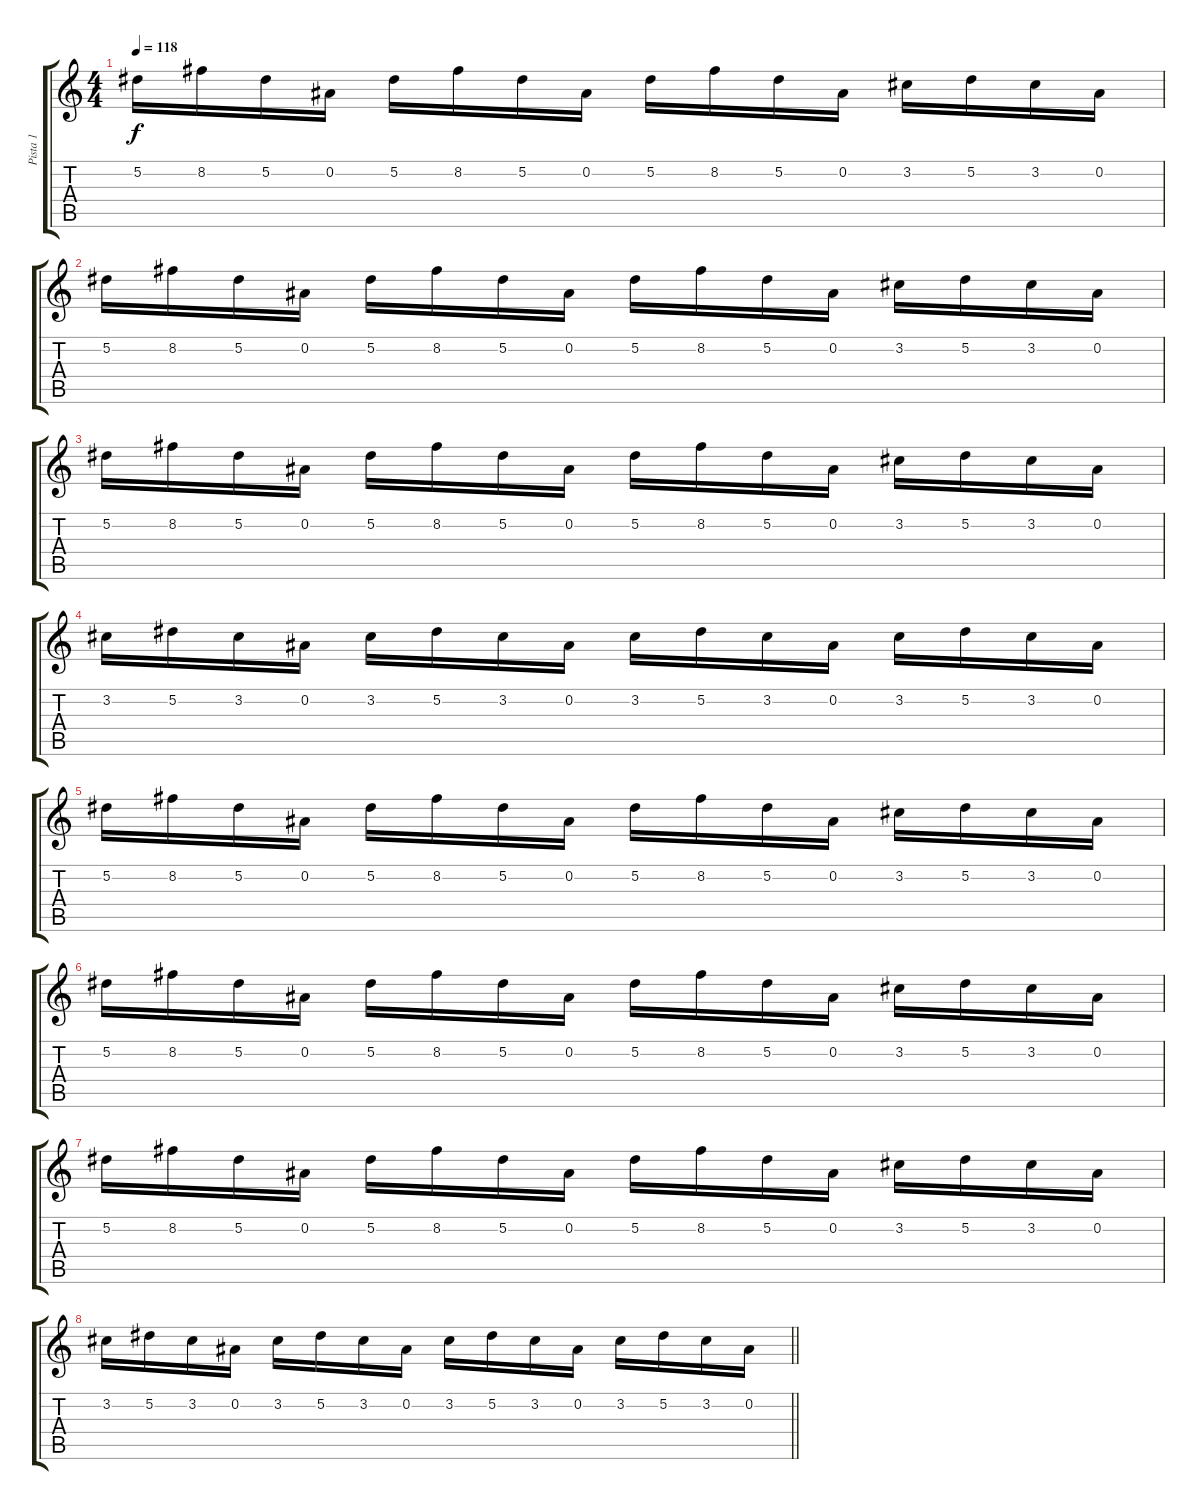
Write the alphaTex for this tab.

\track ("Pista 1" "Pista 1") {instrument distortionguitar}
\staff {score tabs}
\tuning (Eb4 Bb3 Gb3 Db3 Ab2 Db2) {hide}
\ts (4 4)
\tempo 118
\clef g2
\ks c
5.2.16{dy f} 8.2.16 5.2.16 0.2.16 5.2.16 8.2.16 5.2.16 0.2.16 5.2.16 8.2.16 5.2.16 0.2.16 3.2.16 5.2.16 3.2.16 0.2.16 |
5.2.16 8.2.16 5.2.16 0.2.16 5.2.16 8.2.16 5.2.16 0.2.16 5.2.16 8.2.16 5.2.16 0.2.16 3.2.16 5.2.16 3.2.16 0.2.16 |
5.2.16 8.2.16 5.2.16 0.2.16 5.2.16 8.2.16 5.2.16 0.2.16 5.2.16 8.2.16 5.2.16 0.2.16 3.2.16 5.2.16 3.2.16 0.2.16 |
3.2.16 5.2.16 3.2.16 0.2.16 3.2.16 5.2.16 3.2.16 0.2.16 3.2.16 5.2.16 3.2.16 0.2.16 3.2.16 5.2.16 3.2.16 0.2.16 |
5.2.16 8.2.16 5.2.16 0.2.16 5.2.16 8.2.16 5.2.16 0.2.16 5.2.16 8.2.16 5.2.16 0.2.16 3.2.16 5.2.16 3.2.16 0.2.16 |
5.2.16 8.2.16 5.2.16 0.2.16 5.2.16 8.2.16 5.2.16 0.2.16 5.2.16 8.2.16 5.2.16 0.2.16 3.2.16 5.2.16 3.2.16 0.2.16 |
5.2.16 8.2.16 5.2.16 0.2.16 5.2.16 8.2.16 5.2.16 0.2.16 5.2.16 8.2.16 5.2.16 0.2.16 3.2.16 5.2.16 3.2.16 0.2.16 |
\barLineRight lightlight
3.2.16 5.2.16 3.2.16 0.2.16 3.2.16 5.2.16 3.2.16 0.2.16 3.2.16 5.2.16 3.2.16 0.2.16 3.2.16 5.2.16 3.2.16 0.2.16
